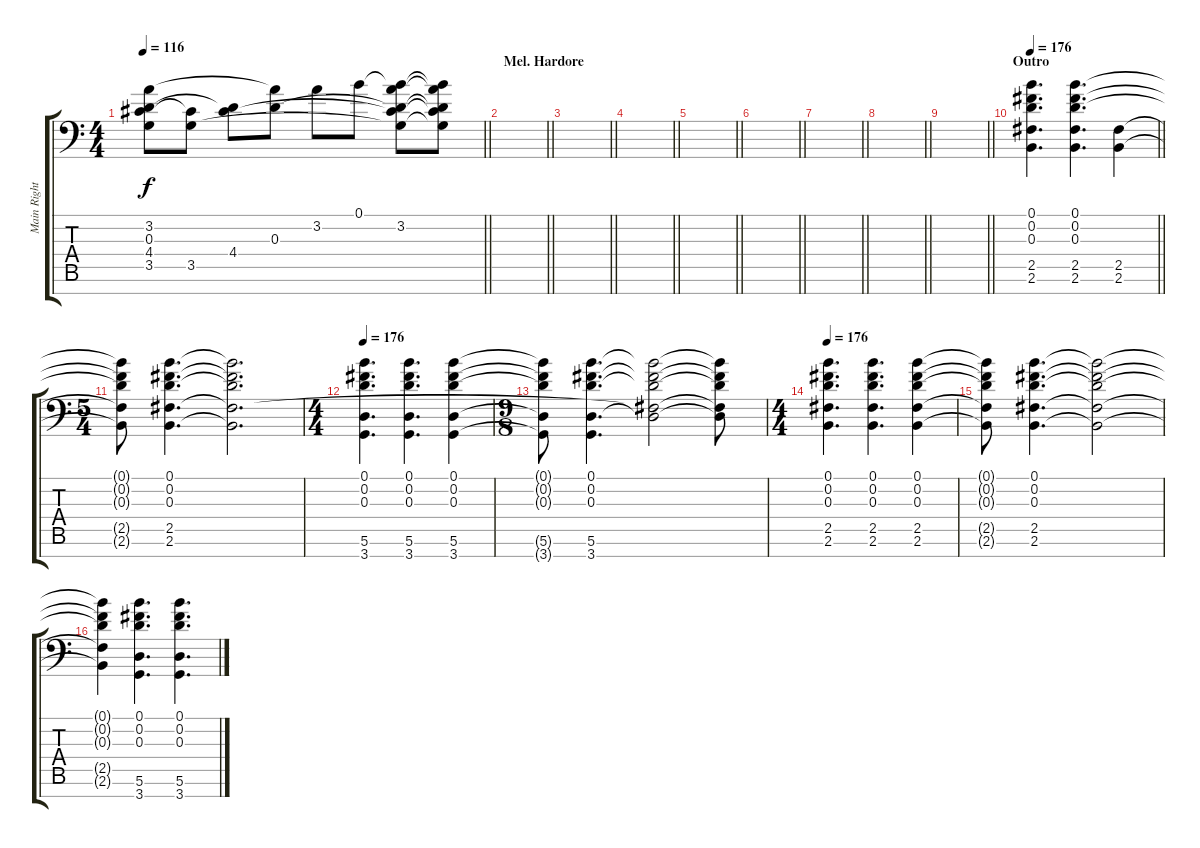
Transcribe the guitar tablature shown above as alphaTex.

\track ("Main Right" "Main Right") {instrument distortionguitar}
\staff {score tabs}
\tuning (B3 Gb3 D3 A2 E2 A1 E1) {hide}
\ts (4 4)
\tempo 116
\clef f4
\barLineRight lightlight
\ks c
(3.2{t} 0.3{t} 4.4{t} 3.5{t}).8{dy f} (4.4{t} 3.5).8 (0.3{t} 4.4).8 (3.2{t} 0.3).8 3.2.8 0.1.8 (0.1{t} 3.2 0.3{t} 4.4{t} 3.5{t}).8 (0.1{t} 3.2{t} 0.3{t} 4.4{t} 3.5{t}).8 |
\section ("" "Mel. Hardore")
\barLineRight lightlight
|
\barLineRight lightlight
|
\barLineRight lightlight
|
\barLineRight lightlight
|
\barLineRight lightlight
|
\barLineRight lightlight
|
\barLineRight lightlight
|
\barLineRight lightlight
|
\section ("" "Outro")
\tempo 176
\barLineRight lightlight
(0.1 0.2 0.3 2.5 2.6).4{d} (0.1 0.2 0.3 2.5 2.6).4{d} (2.5 2.6).4 |
\ts (5 4)
(0.1{t} 0.2{t} 0.3{t} 2.5{t} 2.6{t}).8 (0.1 0.2 0.3 2.5 2.6).4{d} (0.1{t} 0.2{t} 0.3{t} 2.5{t} 2.6{t}).2{d} |
\ts (4 4)
\tempo 176
(0.1 0.2 0.3 5.6 3.7).4{d} (0.1 0.2 0.3 5.6 3.7).4{d} (0.1 0.2 0.3 5.6 3.7).4 |
\ts (9 8)
(0.1{t} 0.2{t} 0.3{t} 5.6{t} 3.7{t}).8 (0.1 0.2 0.3 5.6 3.7).4{d} (0.1{t} 0.2{t} 0.3{t} 2.5{t} 5.6{t}).2 (0.1{t} 0.2{t} 0.3{t} 2.5{t} 5.6{t}).8 |
\ts (4 4)
\tempo 176
(0.1 0.2 0.3 2.5 2.6).4{d} (0.1 0.2 0.3 2.5 2.6).4{d} (0.1 0.2 0.3 2.5 2.6).4 |
(0.1{t} 0.2{t} 0.3{t} 2.5{t} 2.6{t}).8 (0.1 0.2 0.3 2.5 2.6).4{d} (0.1{t} 0.2{t} 0.3{t} 2.5{t} 2.6{t}).2 |
(0.1{t} 0.2{t} 0.3{t} 2.5{t} 2.6{t}).4 (0.1 0.2 0.3 5.6 3.7).4{d} (0.1 0.2 0.3 5.6 3.7).4{d}
